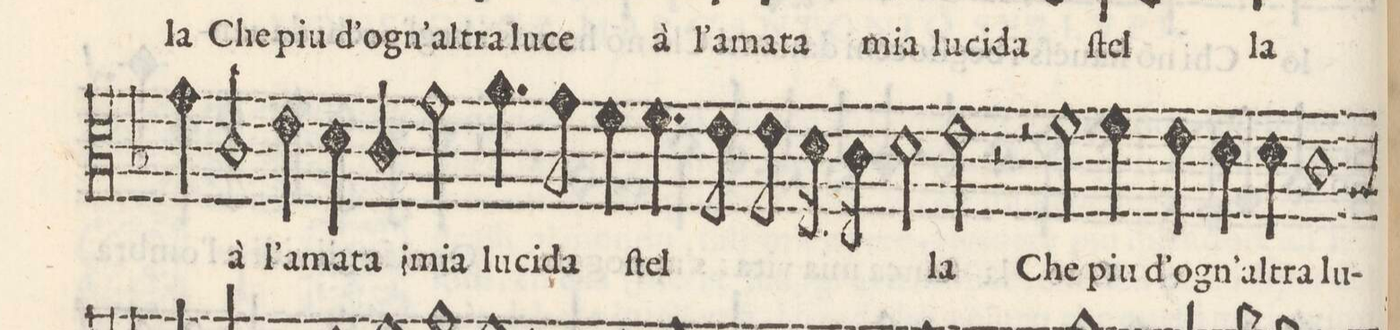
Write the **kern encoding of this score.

**kern	**text
*I"ALTO	*
*clefC3	*
*k[b-]	*
*met(C)	*
*M2/1	*
=8-	=8-
4g\	.
2c/	à
4e\	l'a-
4d\	-ma-
4c/	-ta
2g\	imia
=9-	=9-
4.a\	lu-
8g\	-ci-
4f\	-da
4.f\	ſtel-
8e\	.
8e\	.
16d\	.
16c\	.
2d\	.
=10-	=10-
2e\	-la
2r	.
2r	.
2f\	Che
=11-	=11-
4f\	piu
4e\	d'ogn'
4d\	al-
4d\	-tra
1c	lu-
*custos:A	*
*-	*-
